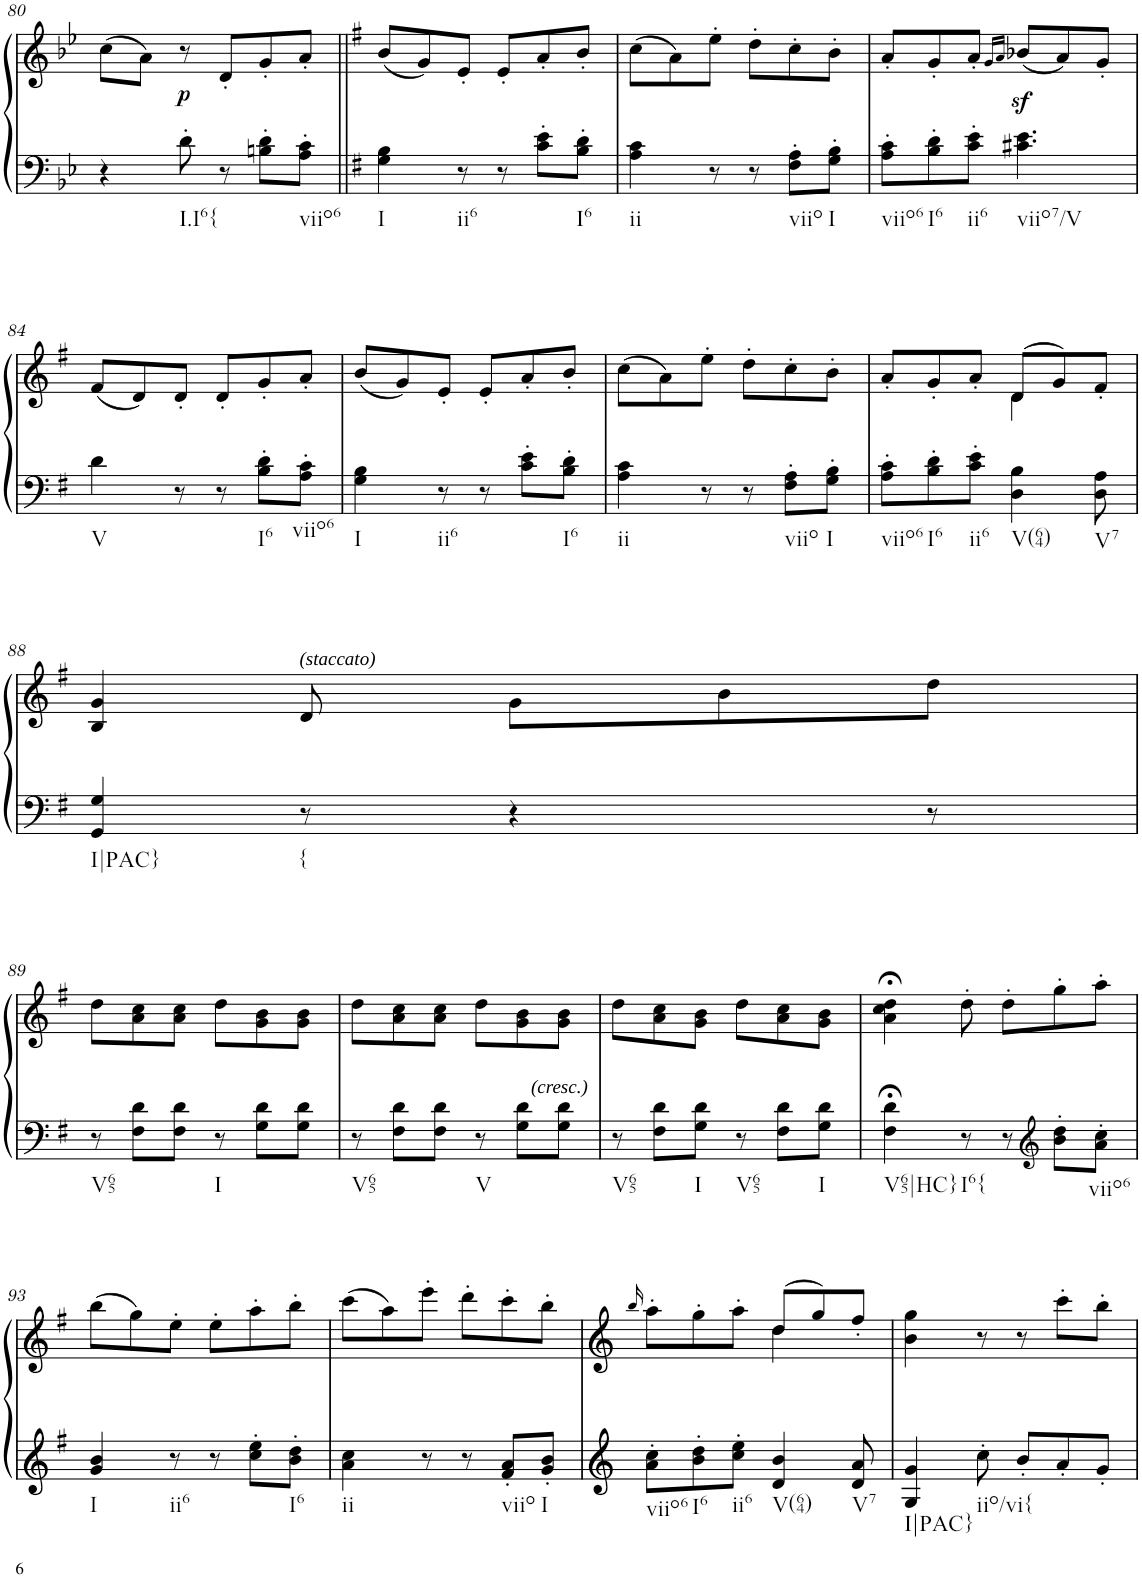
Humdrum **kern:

**kern	**kern	**dynam
*part1	*part1	*part1
*staff2	*staff1	*staff1/2
*I"Klavier linke Hand	*	*
!!LO:PB:g=z
*clefF4	*clefG2	*
*k[b-e-]	*k[b-e-]	*
*M6/8	*M6/8	*
=80	=80	=80
4r	(8cc\L	.
.	8a\J)	.
!LO:TX:b:t=I.I6{	!	!
!	!	!LO:DY:b
8d'\	8r	p
8r	8d'/L	.
8Bn\' 8d\'L	8g'/	.
!LO:TX:b:t=viio6	!	!
8A\' 8c\'J	8a'/J	.
=81||	=81||	=81||
*k[f#]	*k[f#]	*
!LO:TX:b:t=I	!	!
4G\ 4B\	(8b/L	.
.	8g/)	.
!LO:TX:b:t=ii6	!	!
8r	8e'/J	.
8r	8e'/L	.
8c\' 8e\'L	8a'/	.
!LO:TX:b:t=I6	!	!
8B\' 8d\'J	8b'/J	.
=82	=82	=82
!LO:TX:b:t=ii	!	!
4A\ 4c\	(8cc\L	.
.	8a\)	.
8r	8ee'\J	.
8r	8dd'\L	.
!LO:TX:b:t=viio	!	!
8F#\' 8A\'L	8cc'\	.
!LO:TX:b:t=I	!	!
8G\' 8B\'J	8b'\J	.
=83	=83	=83
!LO:TX:b:t=viio6	!	!
8A\' 8c\'L	8a'/L	.
!LO:TX:b:t=I6	!	!
8B\' 8d\'	8g'/	.
!LO:TX:b:t=ii6	!	!
8c\' 8e\'J	8a'/J	.
.	16qg/LL	.
.	16qa/JJ	.
!LO:TX:b:t=viio7/V	!	!
4.c#X\ 4.e\	(8b-Xz</L	.
.	8a/)	.
.	8g'/J	.
!!LO:LB:g=z
=84	=84	=84
!LO:TX:b:t=V	!	!
4d\	(8f#/L	.
.	8d/)	.
8r	8d'/J	.
8r	8d'/L	.
!LO:TX:b:t=I6	!	!
8B\' 8d\'L	8g'/	.
!LO:TX:b:t=viio6	!	!
8A\' 8c\'J	8a'/J	.
=85	=85	=85
!LO:TX:b:t=I	!	!
4G\ 4B\	(8b/L	.
.	8g/)	.
!LO:TX:b:t=ii6	!	!
8r	8e'/J	.
8r	8e'/L	.
8c\' 8e\'L	8a'/	.
!LO:TX:b:t=I6	!	!
8B\' 8d\'J	8b'/J	.
=86	=86	=86
!LO:TX:b:t=ii	!	!
4A\ 4c\	(8cc\L	.
.	8a\)	.
8r	8ee'\J	.
8r	8dd'\L	.
!LO:TX:b:t=viio	!	!
8F#\' 8A\'L	8cc'\	.
!LO:TX:b:t=I	!	!
8G\' 8B\'J	8b'\J	.
=87	=87	=87
*	*^	*
!LO:TX:b:t=viio6	!	!	!
8A\' 8c\'L	8a'/L	4.ryy	.
!LO:TX:b:t=I6	!	!	!
8B\' 8d\'	8g'/	.	.
!LO:TX:b:t=ii6	!	!	!
8c\' 8e\'J	8a'/J	.	.
!LO:TX:b:t=V(64)	!	!	!
4D\ 4B\	(8d/L	4d\	.
.	8g/)	.	.
!LO:TX:b:t=V7	!	!	!
8D\ 8A\	8f#'/J	8ryy	.
!!LO:LB:g=z
=88	=88	=88	=88
!LO:TX:b:t=I|PAC}	!	!	!
*	*v	*v	*
4GG/ 4G/	4B/ 4g/	.
!	!LO:TX:a:i:t=(staccato)	!
!LO:TX:b:t={	!	!
8r	8d/	.
4r	8g\L	.
.	8b\	.
8r	8dd\J	.
!!LO:LB:g=z
=89	=89	=89
!LO:TX:b:t=V65	!	!
8r	8dd\L	.
8F#\ 8d\L	8a\ 8cc\	.
8F#\ 8d\J	8a\ 8cc\J	.
!LO:TX:b:t=I	!	!
8r	8dd\L	.
8G\ 8d\L	8g\ 8b\	.
8G\ 8d\J	8g\ 8b\J	.
=90	=90	=90
!LO:TX:b:t=V65	!	!
8r	8dd\L	.
8F#\ 8d\L	8a\ 8cc\	.
8F#\ 8d\J	8a\ 8cc\J	.
!LO:TX:b:t=V	!	!
8r	8dd\L	.
8G\ 8d\L	8g\ 8b\	.
!	!LO:TX:b:i:t=(cresc.)	!
8G\ 8d\J	8g\ 8b\J	.
=91	=91	=91
!LO:TX:b:t=V65	!	!
8r	8dd\L	.
8F#\ 8d\L	8a\ 8cc\	.
!LO:TX:b:t=I	!	!
8G\ 8d\J	8g\ 8b\J	.
!LO:TX:b:t=V65	!	!
8r	8dd\L	.
8F#\ 8d\L	8a\ 8cc\	.
!LO:TX:b:t=I	!	!
8G\ 8d\J	8g\ 8b\J	.
=92	=92	=92
!LO:TX:b:t=V65|HC}	!	!
4F#\;< 4d\;<	4a\;< 4cc\;< 4dd\;<	.
!LO:TX:b:t=I6{	!	!
8r	8dd'\	.
8r	8dd'\L	.
*clefG2	*	*
8b\' 8dd\'L	8gg'\	.
!LO:TX:b:t=viio6	!	!
8a\' 8cc\'J	8aa'\J	.
!!LO:LB:g=z
=93	=93	=93
!LO:TX:b:t=I	!	!
4g/ 4b/	(8bb\L	.
.	8gg\)	.
!LO:TX:b:t=ii6	!	!
8r	8ee'\J	.
8r	8ee'\L	.
8cc\' 8ee\'L	8aa'\	.
!LO:TX:b:t=I6	!	!
8b\' 8dd\'J	8bb'\J	.
=94	=94	=94
!LO:TX:b:t=ii	!	!
4a\ 4cc\	(8ccc\L	.
.	8aa\)	.
8r	8eee'\J	.
8r	8ddd'\L	.
!LO:TX:b:t=viio	!	!
8f#/' 8a/'L	8ccc'\	.
!LO:TX:b:t=I	!	!
8g/' 8b/'J	8bb'\J	.
=95	=95	=95
.	16qbb/	.
*	*^	*
!LO:TX:b:t=viio6	!	!	!
8a\' 8cc\'L	8aa'\L	4.ryy	.
!LO:TX:b:t=I6	!	!	!
8b\' 8dd\'	8gg'\	.	.
!LO:TX:b:t=ii6	!	!	!
8cc\' 8ee\'J	8aa'\J	.	.
!LO:TX:b:t=V(64)	!	!	!
4d/ 4b/	(8dd/L	4dd\	.
.	8gg/)	.	.
!LO:TX:b:t=V7	!	!	!
8d/ 8a/	8ff#'/J	8ryy	.
=96	=96	=96	=96
!LO:TX:b:t=I|PAC}	!	!	!
*	*v	*v	*
4G/ 4g/	4b\ 4gg\	.
!LO:TX:b:t=iio/vi{	!	!
8cc'\	8r	.
8b'/L	8r	.
8a'/	8ccc'\L	.
8g'/J	8bb'\J	.
=	=	=
*-	*-	*-
